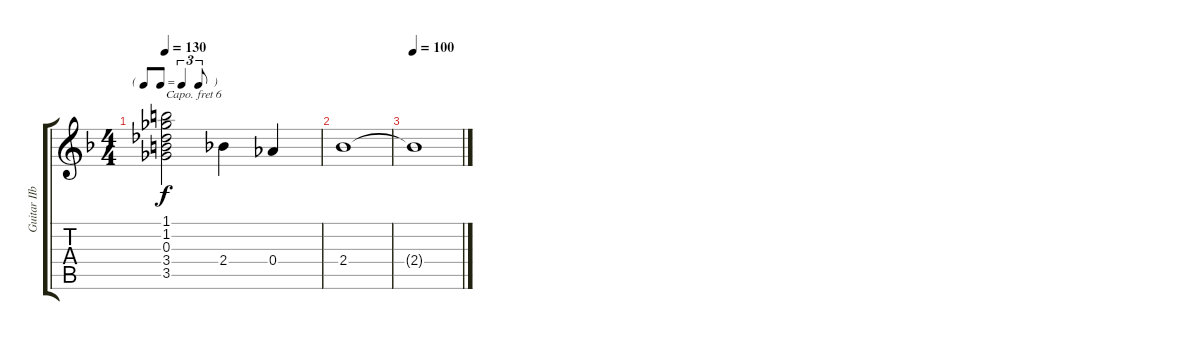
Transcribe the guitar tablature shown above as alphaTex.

\track ("Guitar IIb (Hirasawa Yui)" "Guitar IIb") {mute instrument acousticguitarsteel}
\staff {score tabs}
\capo 6
\tuning (E4 B3 G3 D3 A2 E2) {hide}
\ts (4 4)
\tf triplet8th
\tempo 130
\clef g2
\ks f
(1.1 1.2 0.3 3.4 3.5).2{dy f} 2.4.4 0.4.4 |
2.4.1 |
\tempo 100
2.4{t}.1
